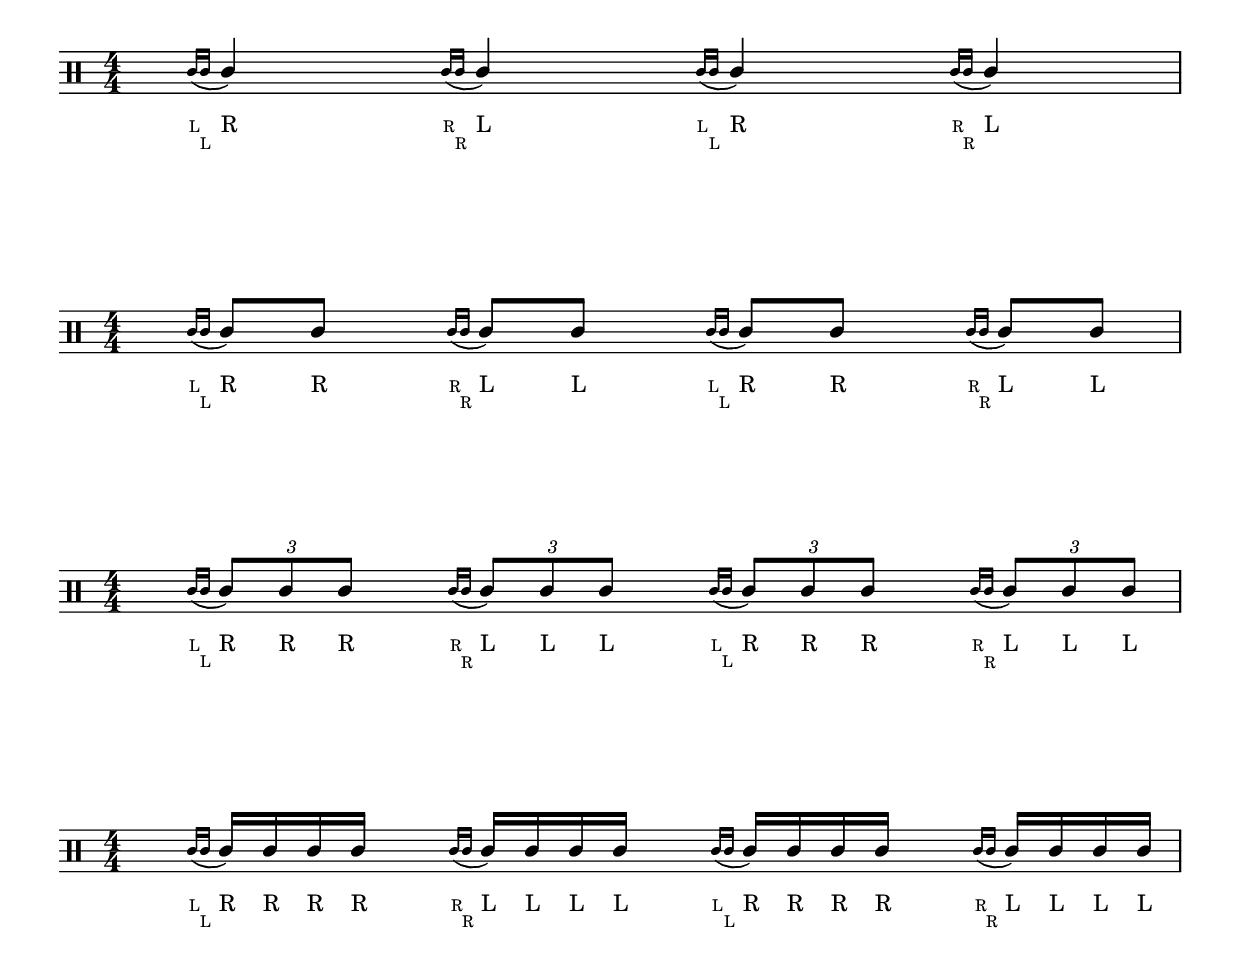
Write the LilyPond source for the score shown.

\version "2.18.2"
\include "../layout/layout.ly"

\score {
  \new DrumStaff <<
    \drummode {
      \time 4/4
      <<
        \new DrumVoice {
          \voiceUP
	  \dragled sn4\rid \dragrid sn\led \dragled sn\rid \dragrid sn\led
        }
      >>
    }
  >>
}

\score {
  \new DrumStaff <<
    \drummode {
      \time 4/4
      <<
        \new DrumVoice {
          \voiceUP
          \dragled sn8[\rid sn]\rid
          \dragrid sn8\led sn\led
          \dragled sn8\rid sn\rid
          \dragrid sn8\led sn\led
        }
      >>
    }
  >>
}

\score {
  \new DrumStaff <<
    \drummode {
      \time 4/4
      <<
        \new DrumVoice {
          \voiceUP
	  \dragled \tuplet 3/2 { sn8[\rid sn\rid sn]\rid } 
	  \dragrid \tuplet 3/2 { sn8\led sn\led sn\led } 
	  \dragled \tuplet 3/2 { sn8\rid sn\rid sn\rid } 
	  \dragrid \tuplet 3/2 { sn8\led sn\led sn\led } 
        }
      >>
    }
  >>
}

\score {
  \new DrumStaff <<
    \drummode {
      \time 4/4
      <<
        \new DrumVoice {
          \voiceUP
          \dragled sn16[\rid sn\rid sn\rid sn]\rid
          \dragrid sn16\led sn\led sn\led sn\led
          \dragled sn16\rid sn\rid sn\rid sn\rid
          \dragrid sn16\led sn\led sn\led sn\led
        }
      >>
    }
  >>
}
